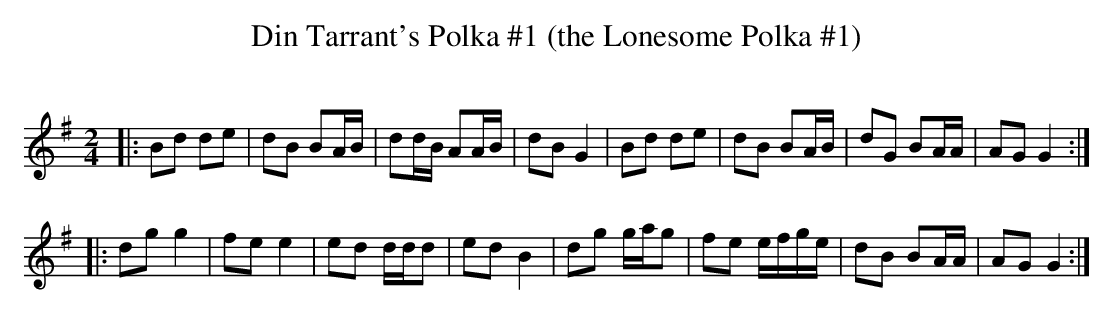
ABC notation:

X:1
T: Din Tarrant's Polka #1 (the Lonesome Polka #1)
C:
M: 2/4
L: 1/16
K: G
|:\
B2d2 d2e2 | d2B2 B2AB | d2dB A2AB | d2B2 G4 |\
B2d2 d2e2 | d2B2 B2AB | d2G2 B2AA | A2G2 G4 :|
|:\
d2g2 g4   | f2e2 e4   | e2d2 ddd2 | e2d2 B4 |\
d2g2 gag2 | f2e2 efge | d2B2 B2AA | A2G2 G4 :|
